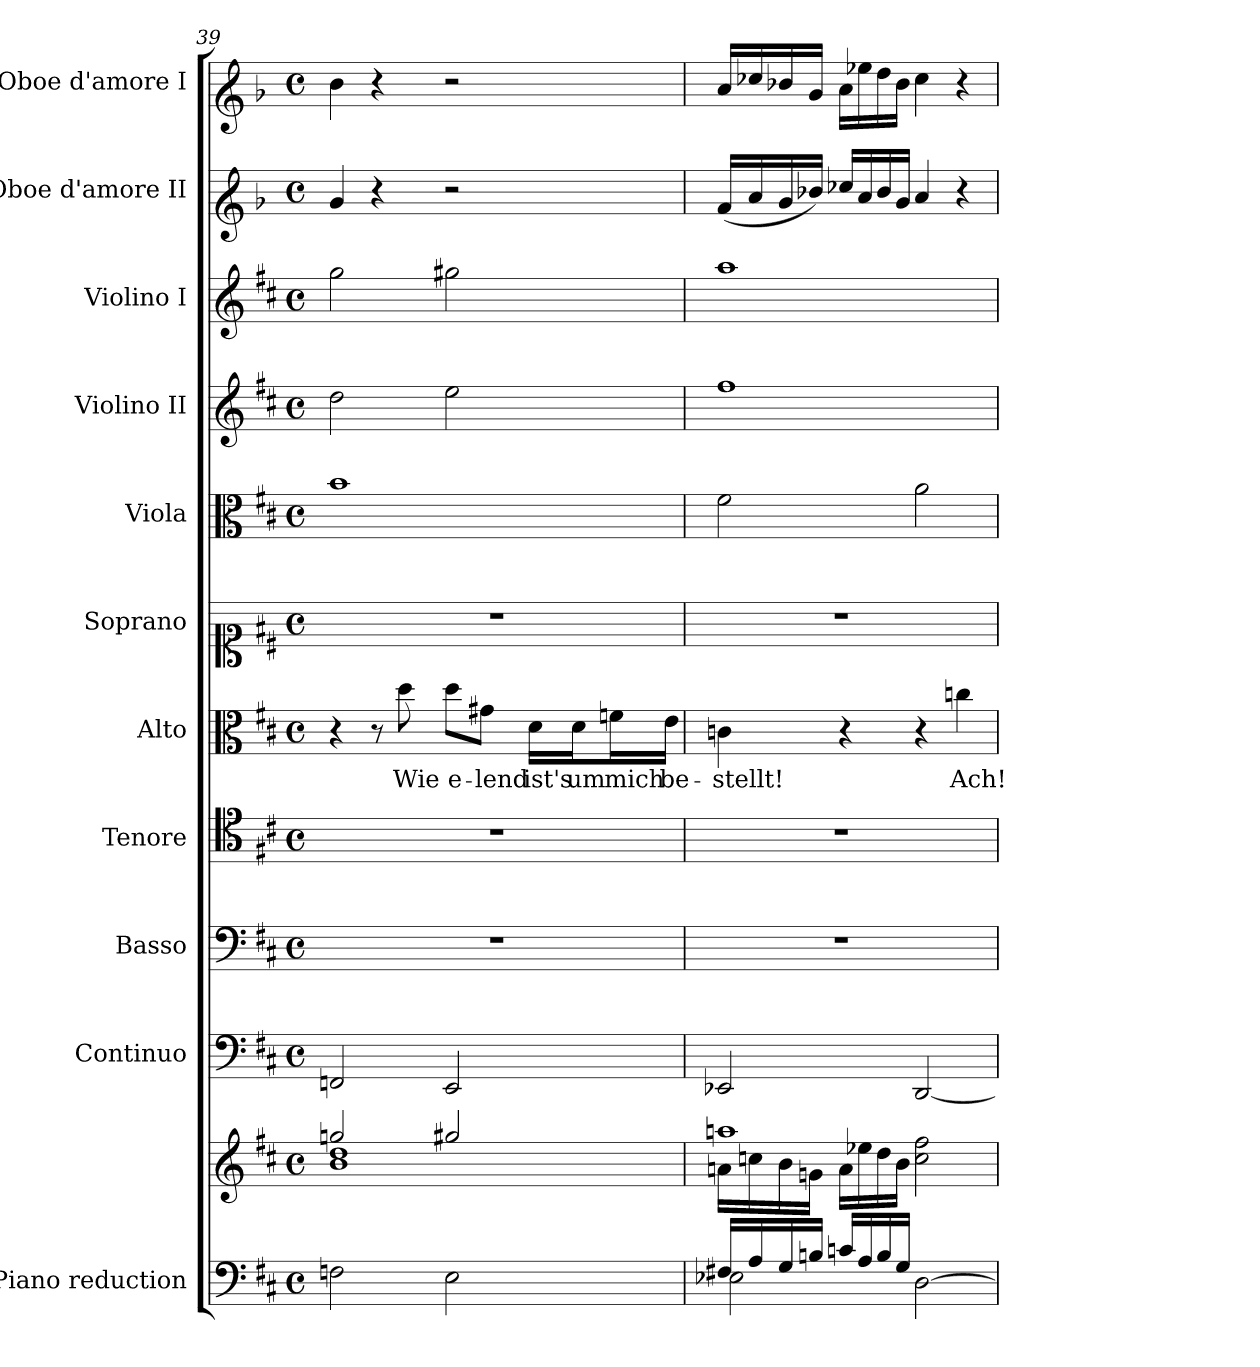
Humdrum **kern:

**kern	**kern	**kern	**kern	**kern	**kern	**text	**kern	**kern	**kern	**kern	**kern	**kern
*part11	*part11	*part10	*part9	*part8	*part7	*part7	*part6	*part5	*part4	*part3	*part2	*part1
*staff12	*staff11	*staff10	*staff9	*staff8	*staff7	*staff7	*staff6	*staff5	*staff4	*staff3	*staff2	*staff1
*I"Piano reduction	*	*I"Continuo	*I"Basso	*I"Tenore	*I"Alto	*	*I"Soprano	*I"Viola	*I"Violino II	*I"Violino I	*I"Oboe d'amore II	*I"Oboe d'amore I
*I'Pno	*	*	*	*	*	*	*	*I'Vla	*I'Vln	*I'Vln	*I'Ob	*I'Ob
!!LO:PB:g=z
*clefF4	*clefG2	*clefF4	*clefF4	*clefC4	*clefC3	*	*clefC1	*clefC3	*clefG2	*clefG2	*clefG1	*clefG1
*	*	*	*	*	*	*	*	*	*	*	*ITrd2c3	*ITrd2c3
*k[f#c#]	*k[f#c#]	*k[f#c#]	*k[f#c#]	*k[f#c#]	*k[f#c#]	*	*k[f#c#]	*k[f#c#]	*k[f#c#]	*k[f#c#]	*k[f#c#]	*k[f#c#]
*M4/4	*M4/4	*M4/4	*M4/4	*M4/4	*M4/4	*	*M4/4	*M4/4	*M4/4	*M4/4	*M4/4	*M4/4
*met(c)	*met(c)	*met(c)	*met(c)	*met(c)	*met(c)	*	*met(c)	*met(c)	*met(c)	*met(c)	*met(c)	*met(c)
=39	=39	=39	=39	=39	=39	=39	=39	=39	=39	=39	=39	=39
*	*^	*	*	*	*	*	*	*	*	*	*	*
2Fn\	2ggn/	1b 1dd	2FFn/	1r	1r	4r	.	1r	1b	2dd\	2gg\	4g/	4b\
.	.	.	.	.	.	8r	.	.	.	.	.	4r	4r
!	!	!	!	!	!	!	!LO:LY:b	!	!	!	!	!	!
.	.	.	.	.	.	8dd\	Wie	.	.	.	.	.	.
!	!	!	!	!	!	!	!LO:LY:b	!	!	!	!	!	!
2E\	2gg#X/	.	2EE/	.	.	8dd\L	e-	.	.	2ee\	2gg#X\	2r	2r
!	!	!	!	!	!	!	!LO:LY:b	!	!	!	!	!	!
.	.	.	.	.	.	8g#X\J	-lend	.	.	.	.	.	.
!	!	!	!	!	!	!	!LO:LY:b	!	!	!	!	!	!
.	.	.	.	.	.	16d\LL	ist's	.	.	.	.	.	.
!	!	!	!	!	!	!	!LO:LY:b	!	!	!	!	!	!
.	.	.	.	.	.	16d\J	um	.	.	.	.	.	.
!	!	!	!	!	!	!	!LO:LY:b	!	!	!	!	!	!
.	.	.	.	.	.	16fn\L	mich	.	.	.	.	.	.
!	!	!	!	!	!	!	!LO:LY:b	!	!	!	!	!	!
.	.	.	.	.	.	16e\JJ	be-	.	.	.	.	.	.
=40	=40	=40	=40	=40	=40	=40	=40	=40	=40	=40	=40	=40	=40
*^	*	*	*	*	*	*	*	*	*	*	*	*	*
!	!	!	!	!	!	!	!	!LO:LY:b	!	!	!	!	!	!
16F#X/LL	2E-X\	1aan	16an\LL	2EE-X/	1r	1r	4cn\	-stellt!	1r	2f#\	1ff#	1aa	(16f#/LL	16a/LL
16A/	.	.	16ccn\	.	.	.	.	.	.	.	.	.	16a/	16ccn/
16G/	.	.	16b\	.	.	.	.	.	.	.	.	.	16g/	16b-X/
16Bn/JJ	.	.	16gn\JJ	.	.	.	.	.	.	.	.	.	16b-X/JJ)	16g/JJ
16cn/LL	.	.	16a\LL	.	.	.	4r	.	.	.	.	.	16ccn/LL	16a\LL
16A/	.	.	16ee-X\	.	.	.	.	.	.	.	.	.	16a/	16ee-X\
16B/	.	.	16dd\	.	.	.	.	.	.	.	.	.	16b-/	16dd\
16G/JJ	.	.	16b\JJ	.	.	.	.	.	.	.	.	.	16g/JJ	16b-\JJ
2ryy	[>2D\	.	2cc\ 2ff#\	[2DD/	.	.	4r	.	.	2a\	.	.	4a/	4cc\
!	!	!	!	!	!	!	!	!LO:LY:b	!	!	!	!	!	!
.	.	.	.	.	.	.	4ccn\	Ach!	.	.	.	.	4r	4r
*v	*v	*	*	*	*	*	*	*	*	*	*	*	*	*
*	*v	*v	*	*	*	*	*	*	*	*	*	*	*
=	=	=	=	=	=	=	=	=	=	=	=	=
*-	*-	*-	*-	*-	*-	*-	*-	*-	*-	*-	*-	*-
